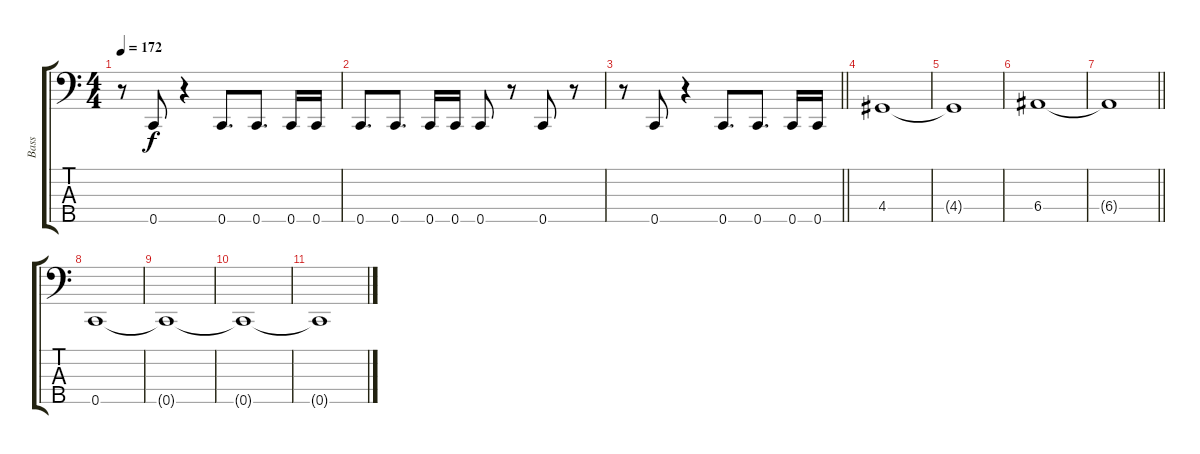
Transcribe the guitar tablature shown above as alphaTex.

\track ("Bass" "Bass") {instrument electricbasspick}
\staff {score tabs}
\tuning (G2 D2 A1 E1 C1) {hide}
\ts (4 4)
\tempo 172
\clef f4
\ks c
r.8{dy f} 0.5.8 r.4 0.5.8{d} 0.5.8{d} 0.5.16 0.5.16 |
0.5.8{d} 0.5.8{d} 0.5.16 0.5.16 0.5.8 r.8 0.5.8 r.8 |
\barLineRight lightlight
r.8 0.5.8 r.4 0.5.8{d} 0.5.8{d} 0.5.16 0.5.16 |
\section ("" " ")
4.4.1 |
4.4{t}.1 |
6.4.1 |
\barLineRight lightlight
6.4{t}.1 |
\section ("" " ")
0.5.1 |
0.5{t}.1{volume 2} |
0.5{t}.1 |
0.5{t}.1
